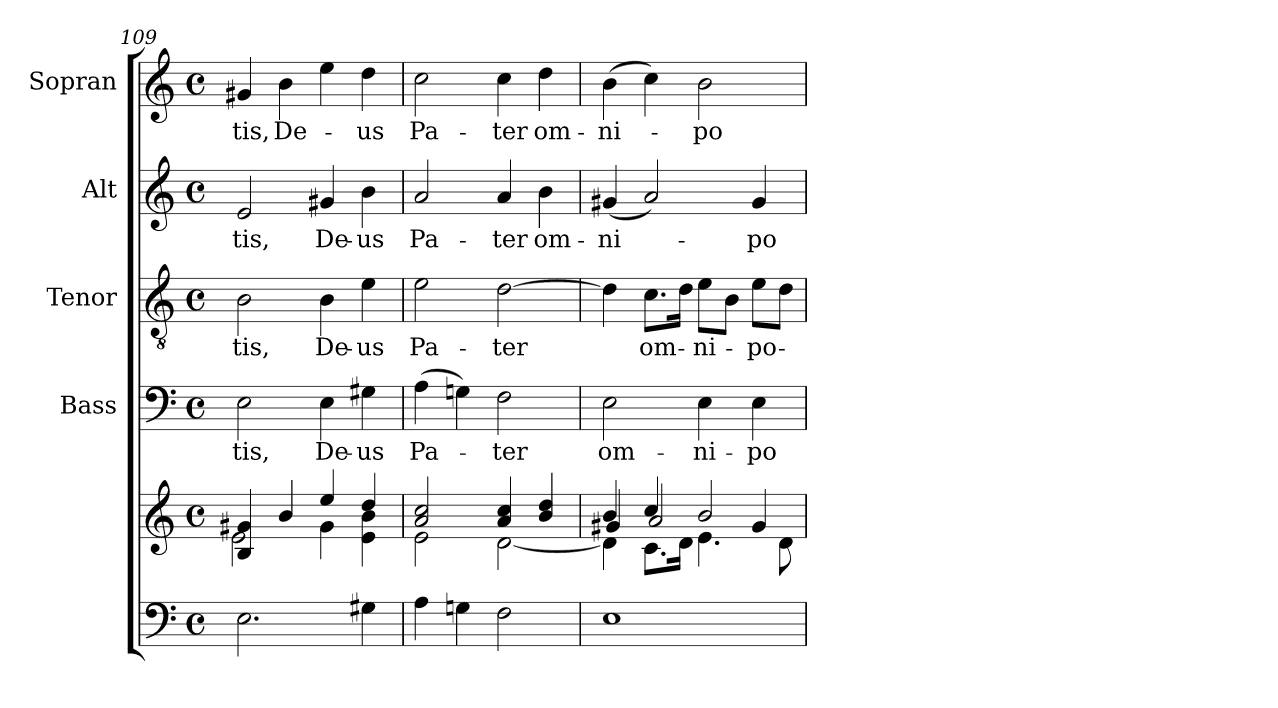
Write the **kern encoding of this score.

**kern	**kern	**kern	**text	**kern	**text	**kern	**text	**kern	**text
*part5	*part5	*part4	*part4	*part3	*part3	*part2	*part2	*part1	*part1
*staff6	*staff5	*staff4	*staff4	*staff3	*staff3	*staff2	*staff2	*staff1	*staff1
*	*	*I"Bass	*	*I"Tenor	*	*I"Alt	*	*I"Sopran	*
*	*	*I'B.	*	*I'T.	*	*I'A.	*	*I'S.	*
!!LO:PB:g=z
*clefF4	*clefG2	*clefF4	*	*clefGv2	*	*clefG2	*	*clefG2	*
*k[]	*k[]	*k[]	*	*k[]	*	*k[]	*	*k[]	*
*C:	*C:	*C:	*	*C:	*	*C:	*	*C:	*
*M4/4	*M4/4	*M4/4	*	*M4/4	*	*M4/4	*	*M4/4	*
*met(c)	*met(c)	*met(c)	*	*met(c)	*	*met(c)	*	*met(c)	*
=109	=109	=109	=109	=109	=109	=109	=109	=109	=109
*	*^	*	*	*	*	*	*	*	*
!	!	!	!	!LO:LY:b	!	!LO:LY:b	!	!LO:LY:b	!	!LO:LY:b
2.E\	4B/ 4g#X/	2e\	2E\	-tis,	2B\	-tis,	2e/	-tis,	4g#X/	-tis,
!	!	!	!	!	!	!	!	!	!	!LO:LY:b
.	4b/	.	.	.	.	.	.	.	4b\	De-
!	!	!	!	!LO:LY:b	!	!LO:LY:b	!	!LO:LY:b	!	!
.	4ee/	4g#\	4E\	De-	4B\	De-	4g#X/	De-	4ee\	.
!	!	!	!	!LO:LY:b	!	!LO:LY:b	!	!LO:LY:b	!	!LO:LY:b
4G#X\	4dd/	4e\ 4b\	4G#X\	-us	4e\	-us	4b\	-us	4dd\	-us
=110	=110	=110	=110	=110	=110	=110	=110	=110	=110	=110
!	!	!	!	!LO:LY:b	!	!LO:LY:b	!	!LO:LY:b	!	!LO:LY:b
4A\	2a/ 2cc/	2e\	(>4A\	Pa-	2e\	Pa-	2a/	Pa-	2cc\	Pa-
4Gn\	.	.	4Gn\)	.	.	.	.	.	.	.
!	!	!	!	!LO:LY:b	!	!LO:LY:b	!	!LO:LY:b	!	!LO:LY:b
2F\	4a/ 4cc/	[<2d\	2F\	-ter	[2d\	-ter	4a/	-ter	4cc\	-ter
!	!	!	!	!	!	!	!	!LO:LY:b	!	!LO:LY:b
.	4b/ 4dd/	.	.	.	.	.	4b\	om-	4dd\	om-
=111	=111	=111	=111	=111	=111	=111	=111	=111	=111	=111
*	*	*^	*	*	*	*	*	*	*	*
!	!	!	!	!	!LO:LY:b	!	!	!	!LO:LY:b	!	!LO:LY:b
1E	4b/	4d\]	4g#X/	2E\	om-	4d\]	.	(<4g#X/	-ni-	(>4b\	-ni-
!	!	!	!	!	!	!	!LO:LY:b	!	!	!	!
.	4cc/	8.c\L	2a/	.	.	8.c\L	om-	2a/)	.	4cc\)	.
.	.	16d\Jk	.	.	.	16d\Jk	.	.	.	.	.
!	!	!	!	!	!LO:LY:b	!	!LO:LY:b	!	!	!	!LO:LY:b
.	2b/	4.e\	.	4E\	-ni-	8e\L	-ni-	.	.	2b\	-po-
.	.	.	.	.	.	8B\J	.	.	.	.	.
!	!	!	!	!	!LO:LY:b	!	!LO:LY:b	!	!LO:LY:b	!	!
.	.	.	4g#/	4E\	-po-	8e\L	-po-	4g#/	-po-	.	.
.	.	8d\	.	.	.	8d\J	.	.	.	.	.
*	*v	*v	*v	*	*	*	*	*	*	*	*
=	=	=	=	=	=	=	=	=	=
*-	*-	*-	*-	*-	*-	*-	*-	*-	*-
